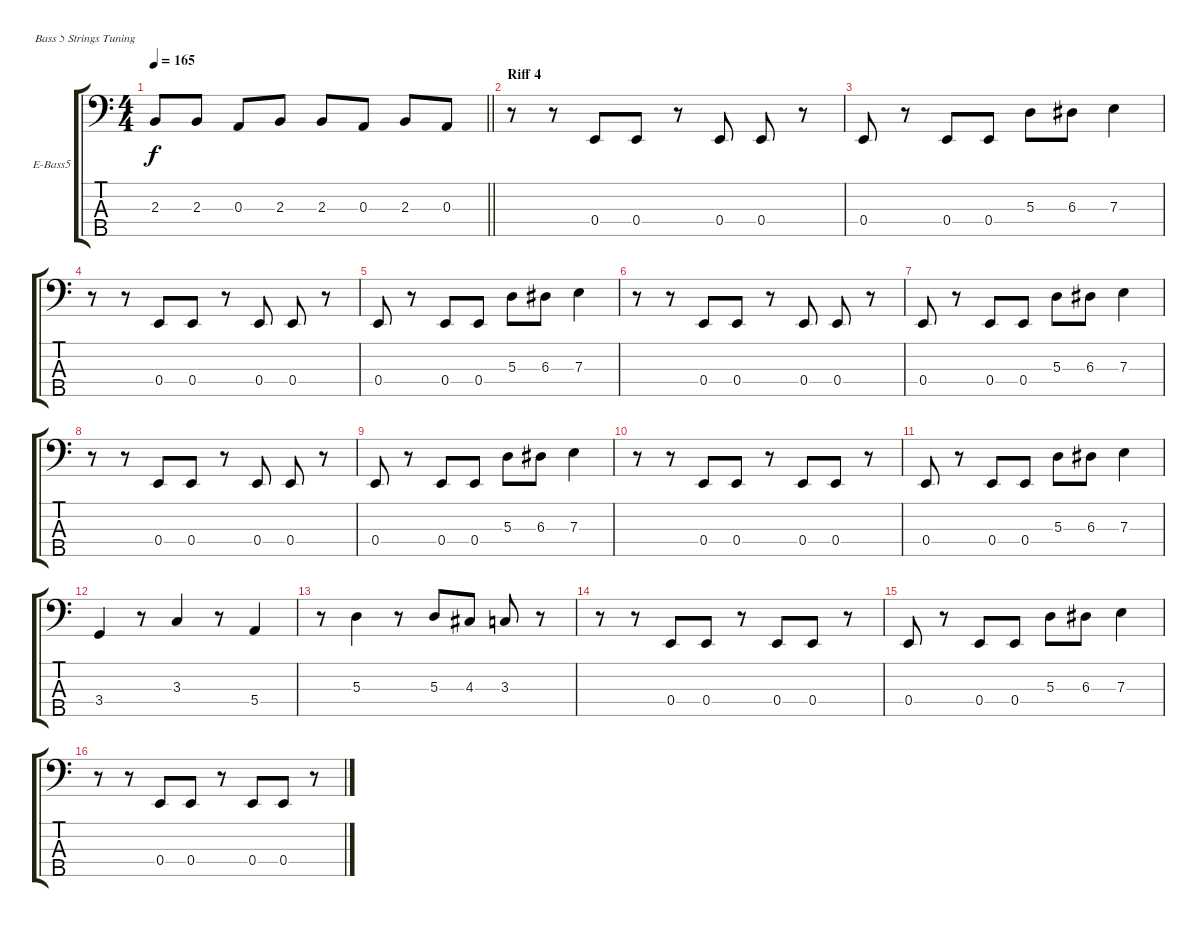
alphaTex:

\bracketExtendMode groupsimilarinstruments
\firstSystemTrackNameOrientation horizontal
\otherSystemsTrackNameOrientation horizontal
\track ("Bass" "E-Bass5") {instrument electricbassfinger}
\staff {score tabs}
\tuning (G2 D2 A1 E1 B0)
\ts (4 4)
\tempo 165
\clef f4
\scale
0.333333
\barLineRight lightlight
\ks c
2.3.8{dy f} 2.3.8 0.3.8 2.3.8 2.3.8 0.3.8 2.3.8 0.3.8 |
\section ("" "Riff 4")
\scale
0.333333 r.8 r.8 0.4.8 0.4.8 r.8 0.4.8 0.4.8 r.8 |
\scale
0.333333 0.4.8 r.8 0.4.8 0.4.8 5.3.8 6.3.8 7.3.4 |
\scale
0.333333 r.8 r.8 0.4.8 0.4.8 r.8 0.4.8 0.4.8 r.8 |
\scale
0.333333 0.4.8 r.8 0.4.8 0.4.8 5.3.8 6.3.8 7.3.4 |
\scale
0.333333 r.8 r.8 0.4.8 0.4.8 r.8 0.4.8 0.4.8 r.8 |
\scale
0.333333 0.4.8 r.8 0.4.8 0.4.8 5.3.8 6.3.8 7.3.4 |
\scale
0.333333 r.8 r.8 0.4.8 0.4.8 r.8 0.4.8 0.4.8 r.8 |
\scale
0.333333 0.4.8 r.8 0.4.8 0.4.8 5.3.8 6.3.8 7.3.4 |
\scale
0.333333 r.8 r.8 0.4.8 0.4.8 r.8 0.4.8{beam merge} 0.4.8 r.8 |
\scale
0.333333 0.4.8 r.8 0.4.8 0.4.8 5.3.8 6.3.8 7.3.4 |
\scale
0.333333 3.4.4 r.8 3.3.4 r.8 5.4.4 |
\scale
0.333333 r.8 5.3.4 r.8 5.3.8 4.3.8 3.3.8 r.8 |
\scale
0.333333 r.8 r.8 0.4.8 0.4.8 r.8 0.4.8{beam merge} 0.4.8 r.8 |
\scale
0.333333 0.4.8 r.8 0.4.8 0.4.8 5.3.8 6.3.8 7.3.4 |
\scale
0.333333 r.8 r.8 0.4.8 0.4.8 r.8 0.4.8{beam merge} 0.4.8 r.8
